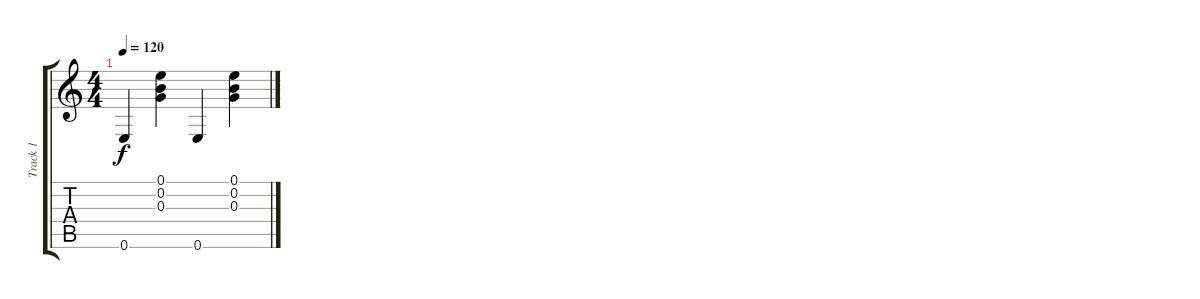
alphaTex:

\track ("Track 1" "Track 1") {instrument acousticguitarnylon}
\staff {score tabs}
\tuning (E4 B3 G3 D3 A2 E2) {hide}
\ts (4 4)
\tempo 120
\clef g2
\ks c
0.6.4{dy f instrument acousticguitarnylon} (0.1 0.2 0.3).4 0.6.4 (0.1 0.2 0.3).4
